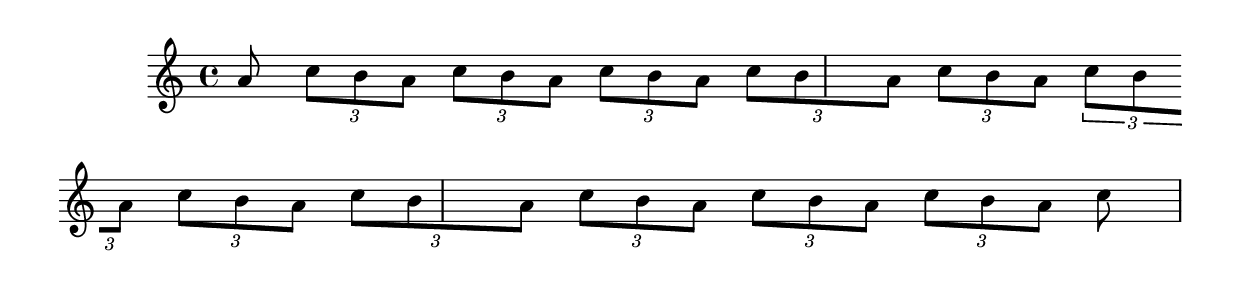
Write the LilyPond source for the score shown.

%% DO NOT EDIT this file manually; it is automatically
%% generated from LSR http://lsr.dsi.unimi.it
%% Make any changes in LSR itself, or in Documentation/snippets/new/ ,
%% and then run scripts/auxiliar/makelsr.py
%%
%% This file is in the public domain.
\version "2.17.15"

\header {
  lsrtags = "rhythms, version-specific"

  texidoc = "
This artificial example shows how both manual and automatic line breaks
may be permitted to within a beamed tuplet. Note that such off-beat
tuplets have to be beamed manually.

"
  doctitle = "Permitting line breaks within beamed tuplets"
} % begin verbatim


\layout {
  \context {
    \Voice
    % Permit line breaks within tuplets
    \remove "Forbid_line_break_engraver"
    % Allow beams to be broken at line breaks
    \override Beam.breakable = ##t
  }
}
\relative c'' {
  a8
  \repeat unfold 5 { \tuplet 3/2 { c[ b a] } }
  % Insert a manual line break within a tuplet
  \tuplet 3/2 { c[ b \bar "" \break a] }
  \repeat unfold 5 { \tuplet 3/2 { c[ b a] } }
  c8
}
